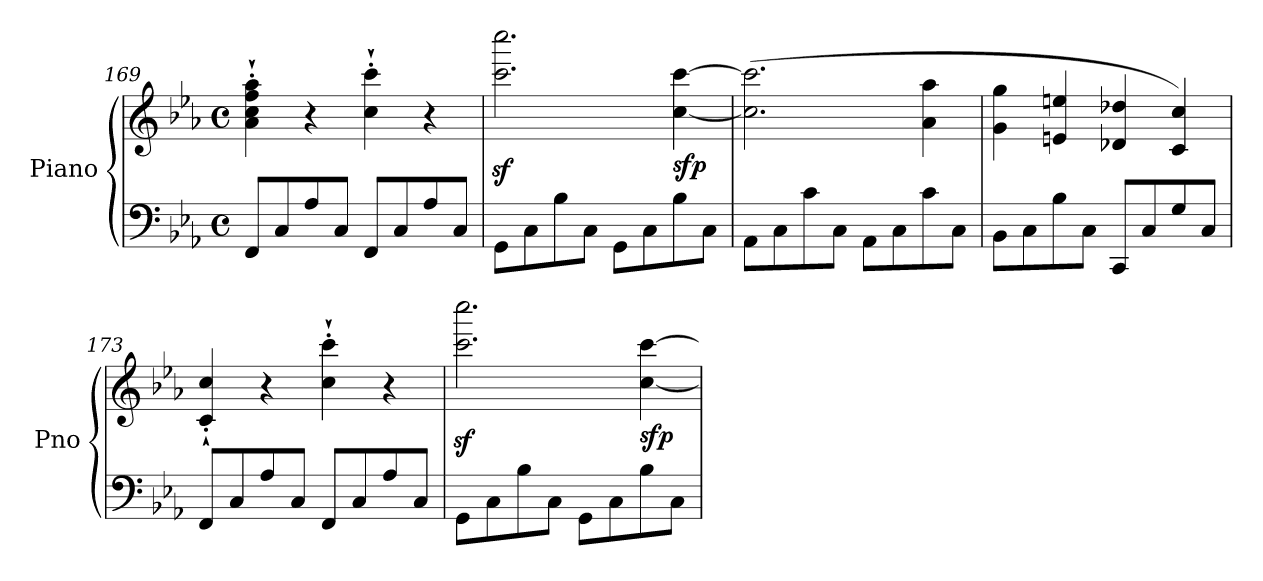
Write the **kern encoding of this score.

**kern	**kern	**dynam
*part1	*part1	*part1
*staff2	*staff1	*staff1/2
*I"Piano	*	*
*I'Pno	*	*
*clefF4	*clefG2	*
*k[b-e-a-]	*k[b-e-a-]	*
*M4/4	*M4/4	*
*met(c)	*met(c)	*
=169	=169	=169
!	!	!LO:DY:b
8FF/L	4a-\'` 4cc\'` 4ff\'` 4aa-\'`	other-dynamics
8C/	.	.
8A-/	4r	.
8C/J	.	.
8FF/L	4cc\'` 4ccc\'`	.
8C/	.	.
8A-/	4r	.
8C/J	.	.
!!LO:LB:g=z
=170	=170	=170
8GG\L	2.ccc\z< 2.cccc\z<	.
8C\	.	.
8B-\	.	.
8C\J	.	.
8GG\L	.	.
8C\	.	.
!	!	!LO:DY:b
8B-\	[4cc\ [4ccc\	sfp
8C\J	.	.
!!LO:PB:g=z
=171	=171	=171
8AA-\L	(>2.cc\] 2.ccc\]	.
8C\	.	.
8c\	.	.
8C\J	.	.
8AA-\L	.	.
8C\	.	.
8c\	4a-\ 4aa-\	.
8C\J	.	.
=172	=172	=172
8BB-\L	4g\ 4gg\	.
8C\	.	.
8B-\	4en/ 4een/	.
8C\J	.	.
8CC/L	4d-X/ 4dd-X/	.
8C/	.	.
8G/	4c/ 4cc/)	.
8C/J	.	.
=173	=173	=173
!	!	!LO:DY:b
8FF/L	4c/'` 4cc/'`	other-dynamics
8C/	.	.
8A-/	4r	.
8C/J	.	.
8FF/L	4cc\'` 4ccc\'`	.
8C/	.	.
8A-/	4r	.
8C/J	.	.
=174	=174	=174
8GG\L	2.ccc\z< 2.cccc\z<	.
8C\	.	.
8B-\	.	.
8C\J	.	.
8GG\L	.	.
8C\	.	.
!	!	!LO:DY:b
8B-\	[4cc\ [4ccc\	sfp
8C\J	.	.
=	=	=
*-	*-	*-
